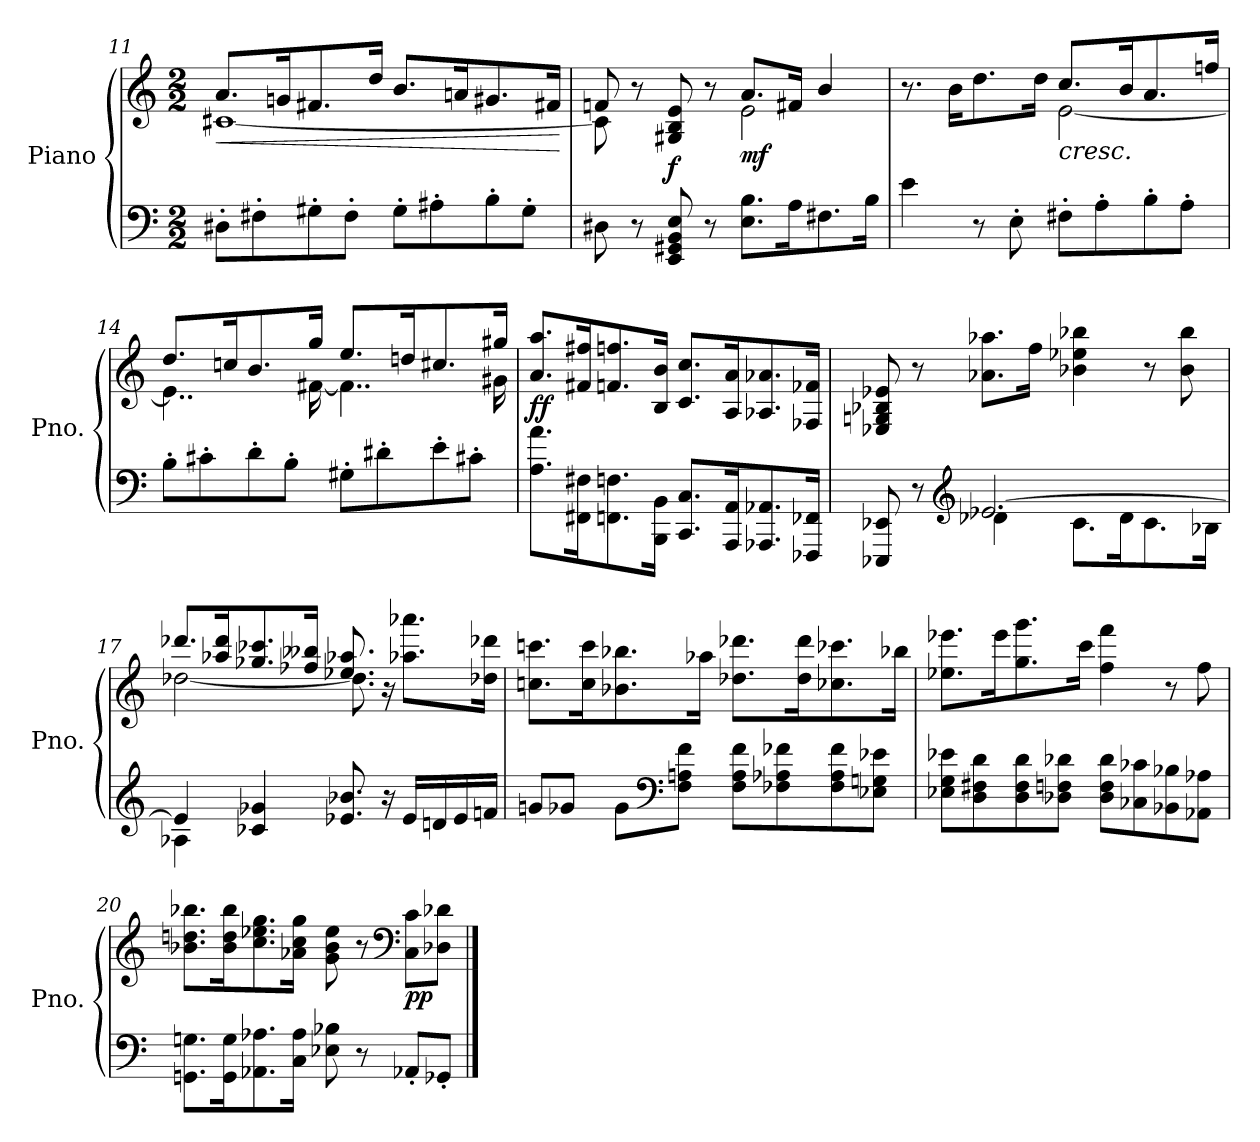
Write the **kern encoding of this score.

**kern	**kern	**dynam
*part1	*part1	*part1
*staff2	*staff1	*staff1/2
*I"Piano	*	*
*I'Pno.	*	*
*clefF4	*clefG2	*
*k[]	*k[]	*
*M2/2	*M2/2	*
=11	=11	=11
!	!	!LO:HP:b
*	*^	*
8D#X'\L	8.a/L	[1c#X	<
8F#X'\	.	.	.
.	16gn/K	.	.
8G#X'\	8.f#X/	.	.
8F#'\J	.	.	.
.	16dd/Jk	.	.
8G#'\L	8.b/L	.	.
8A#X'\	.	.	.
.	16an/K	.	.
8B'\	8.g#X/	.	.
8G#'\J	.	.	.
.	16f#X/Jk	.	.
*	*v	*v	*
.	.	[
=12	=12	=12
*	*^	*
8D#X\	8fn/	8c#\]	.
8r	8r	4.ryy	.
!	!	!	!LO:DY:b
8EE/ 8GG#X/ 8BB/ 8E/	8G#X/ 8B/ 8e/	.	f
8r	8r	.	.
!	!	!	!LO:DY:b
8.E\ 8.B\L	8.a/L	2e\	mf
16A\K	16f#X/Jk	.	.
8.F#X\	4b/	.	.
16B\Jk	.	.	.
=13	=13	=13	=13
4e\	8.r	2ryy	.
.	16b\KL	.	.
8r	8.dd\	.	.
8E'\	.	.	.
.	16dd\Jk	.	.
!	!LO:TX:b:i:t=cresc.	!	!
8F#X'\L	8.cc/L	[2e\	.
8A'\	.	.	.
.	16b/K	.	.
8B'\	8.a/	.	.
8A'\J	.	.	.
.	16ffn/Jk	.	.
!!LO:LB:g=z	!!
=14	=14	=14	=14
8B'\L	8.dd/L	4..e\]	.
8c#X'\	.	.	.
.	16ccn/K	.	.
8d'\	8.b/	.	.
8B'\J	.	.	.
.	16gg/Jk	[16f#X\	.
8G#X'\L	8.ee/L	4..f#\]	.
8d#X'\	.	.	.
.	16ddn/K	.	.
8e'\	8.cc#X/	.	.
8c#X'\J	.	.	.
.	16gg#X/Jk	16g#X\	.
=15	=15	=15	=15
!	!	!	!LO:DY:b
*	*v	*v	*
8.A\ 8.a\L	8.a/ 8.aa/L	ff
16FF#X\ 16F#X\K	16f#X/ 16ff#X/K	.
8.FFn\ 8.Fn\	8.fn/ 8.ffn/	.
16BBB\ 16BB\Jk	16B/ 16b/Jk	.
8.CC/ 8.C/L	8.c/ 8.cc/L	.
16AAA/ 16AA/K	16A/ 16a/K	.
8.AAA-X/ 8.AA-X/	8.A-X/ 8.a-X/	.
16FFF-X/ 16FF-X/Jk	16F-X/ 16f-X/Jk	.
=16	=16	=16
*^	*	*
8EEE-X/ 8EE-X/	4ryy	8E-X/ 8Gn/ 8B-X/ 8e-X/	.
8r	.	8r	.
*clefG2	*	*	*
[2.e-X/	4d-X\	8.a-X\ 8.aa-X\L	.
.	.	16ff\Jk	.
.	8.c\L	4b-X\ 4ee-X\ 4bb-X\	.
.	16d-\K	.	.
.	8.c\	8r	.
.	.	8b-\ 8bb-\	.
.	16B-X\Jk	.	.
!!LO:LB:g=z
=17	=17	=17	=17
*	*	*^	*
4e-/]	4A-X\	8.ddd-X/L	[2dd-X\	.
.	.	16aa-X/ 16ddd-/K	.	.
4c-X/ 4g-X/	2.ryy	8.gg-X/ 8.ccc-X/	.	.
.	.	16ff-X/ 16bb--X/Jk	.	.
8.e-X/ 8.b-X/	.	8.ee-X/ 8.aa-X/	8.dd-\]	.
16r	.	16r	4ryy	.
16e-/LL	.	8.aa-X\ 8.aaa-X\L	.	.
16dn/	.	.	.	.
16e-/	.	.	.	.
16fn/JJ	.	16dd-X\ 16ddd-X\Jk	16ryy	.
*v	*v	*	*	*
*	*v	*v	*
=18	=18	=18
8gn/L	8.ccn\ 8.cccn\L	.
8g-X/J	.	.
.	16cc\ 16ccc\K	.
8g-\L	8.b-X\ 8.bb-X\	.
*clefF4	*	*
8F\ 8An\ 8f\J	.	.
.	16aa-X\Jk	.
8F\ 8A\ 8f\L	8.dd-X\ 8.ddd-X\L	.
8F-X\ 8A-X\ 8f-X\	.	.
.	16dd-\ 16ddd-\K	.
8F-\ 8A-\ 8f-\	8.cc-X\ 8.ccc-X\	.
8E-X\ 8Gn\ 8e-X\J	.	.
.	16bb-X\Jk	.
=19	=19	=19
8E-X\ 8G\ 8e-X\L	8.ee-X\ 8.eee-X\L	.
8D\ 8F#X\ 8d\	.	.
.	16eee-\K	.
8D\ 8F#\ 8d\	8.gg\ 8.ggg\	.
8D-X\ 8Fn\ 8d-X\J	.	.
.	16ccc\Jk	.
8D-\ 8F\ 8d-\L	4ff\ 4fff\	.
8C-X\ 8c-X\	.	.
8BB-X\ 8B-X\	8r	.
8AA-X\ 8A-X\J	8ff\	.
!!LO:PB:g=z
=20	=20	=20
8.GGn\ 8.Gn\L	8.b-X\ 8.ddn\ 8.bb-X\L	.
16GG\ 16G\K	16b-\ 16dd\ 16bb-\K	.
8.AA-X\ 8.A-X\	8.cc\ 8.ee-X\ 8.gg\	.
16C\ 16A-\Jk	16a-X\ 16cc\ 16gg\Jk	.
8E-X\ 8B-X\	8g\ 8b-\ 8ee-\	.
8r	8r	.
*	*clefF4	*
!	!	!LO:DY:b
8AA-X'/L	8C\ 8c\L	pp
8GG-X'/J	8D-X\ 8d-X\J	.
==	==	==
*-	*-	*-
